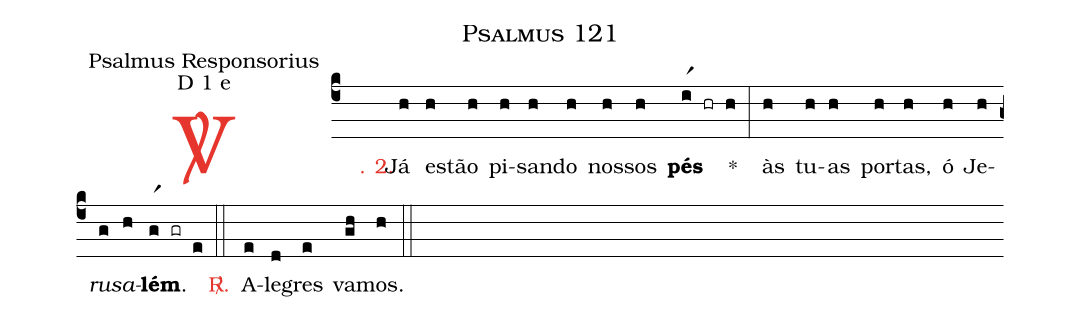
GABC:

name: Psalmus 121;
office-part: Psalmus Responsorius;
mode: D 1 e;
%%
(c4)

<c><sp>V/</sp>. 2.</c>() Já(h) es(h)tão(h) pi(h)san(h)do(h) nos(h)sos(h) <b>pés</b>(ir1 hr h) *(:) às(h) tu(h)as(h) por(h)tas,(h) ó(h) Je(h)<i>ru</i>(g)<i>sa</i>(h)<b>lém</b>.(gr1 gr e)

(::)

<nlba><c><sp>R/</sp>.</c>() A</nlba>(e)le(d)gres(e) va(gh)mos.(h)

(::)
